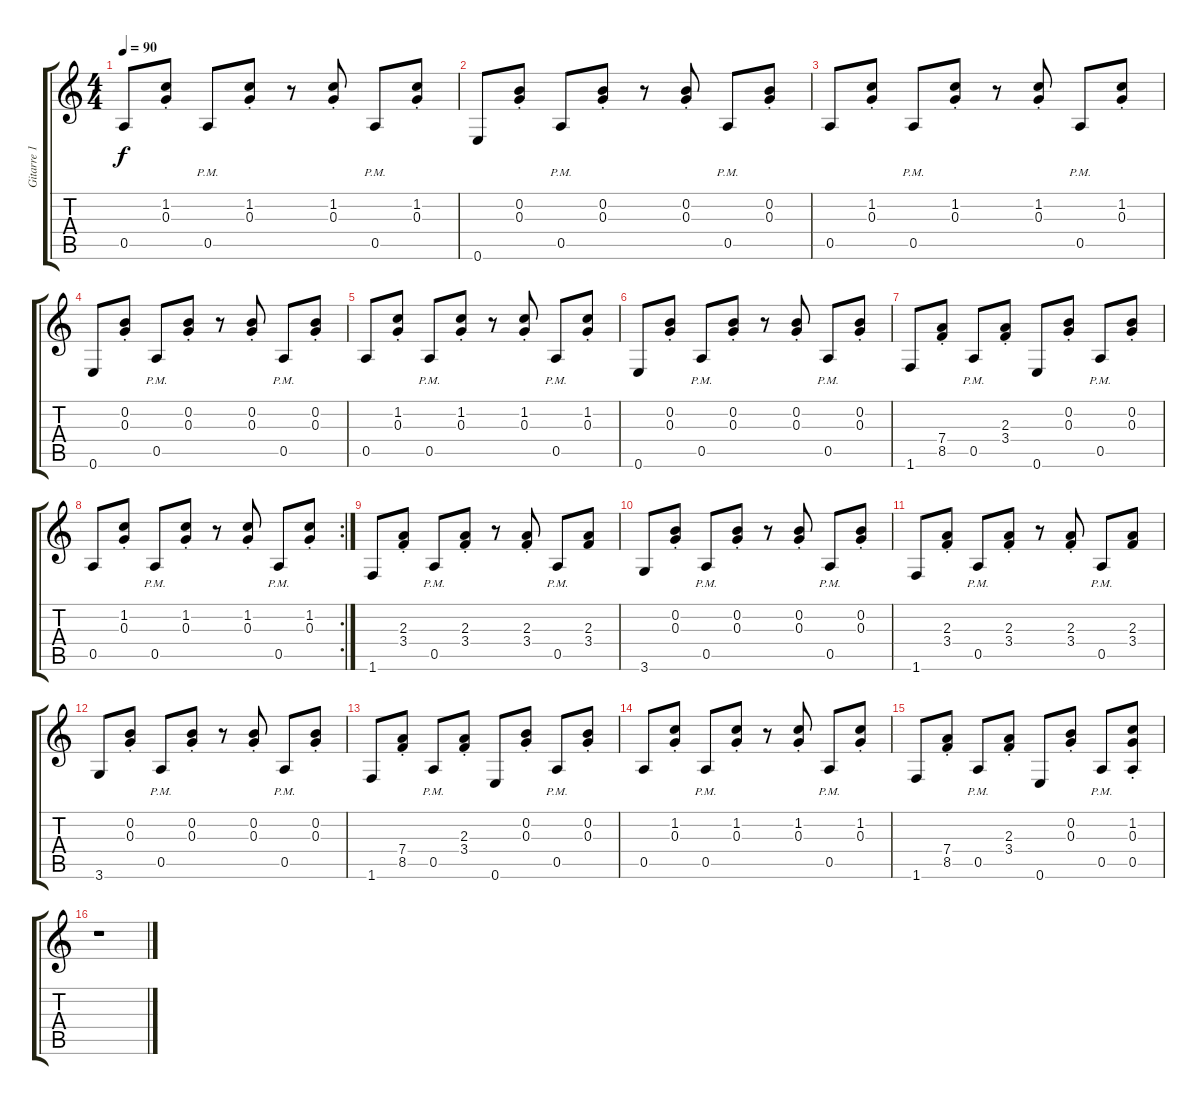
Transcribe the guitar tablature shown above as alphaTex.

\track ("Gitarre 1" "Gitarre 1") {instrument electricguitarjazz}
\staff {score tabs}
\tuning (E4 B3 G3 D3 A2 E2) {hide}
\ts (4 4)
\tempo 90
\clef g2
\ks c
0.5.8{dy f instrument electricguitarjazz} (1.2{st} 0.3).8 0.5{pm}.8 (1.2{st} 0.3).8 r.8 (1.2 0.3{st}).8 0.5{pm}.8 (1.2{st} 0.3).8 |
0.6.8 (0.2 0.3{st}).8 0.5{pm}.8 (0.2{st} 0.3).8 r.8 (0.2{st} 0.3{st}).8 0.5{pm}.8 (0.2{st} 0.3).8 |
0.5.8 (1.2{st} 0.3).8 0.5{pm}.8 (1.2{st} 0.3).8 r.8 (1.2 0.3{st}).8 0.5{pm}.8 (1.2{st} 0.3).8 |
0.6.8 (0.2 0.3{st}).8 0.5{pm}.8 (0.2{st} 0.3).8 r.8 (0.2{st} 0.3{st}).8 0.5{pm}.8 (0.2{st} 0.3).8 |
0.5.8 (1.2{st} 0.3).8 0.5{pm}.8 (1.2{st} 0.3).8 r.8 (1.2 0.3{st}).8 0.5{pm}.8 (1.2{st} 0.3).8 |
0.6.8 (0.2 0.3{st}).8 0.5{pm}.8 (0.2{st} 0.3).8 r.8 (0.2{st} 0.3{st}).8 0.5{pm}.8 (0.2{st} 0.3).8 |
1.6.8 (7.4{st} 8.5{st}).8 0.5{pm}.8 (2.3{st} 3.4{st}).8 0.6.8 (0.2{st} 0.3{st}).8 0.5{pm}.8 (0.2{st} 0.3).8 |
\rc 2
0.5.8 (1.2{st} 0.3).8 0.5{pm}.8 (1.2{st} 0.3).8 r.8 (1.2 0.3{st}).8 0.5{pm}.8 (1.2{st} 0.3).8 |
1.6.8 (2.3{st} 3.4{st}).8 0.5{pm}.8 (2.3{st} 3.4{st}).8 r.8 (2.3{st} 3.4).8 0.5{pm}.8 (2.3 3.4).8 |
3.6.8 (0.2{st} 0.3).8 0.5{pm}.8 (0.2{st} 0.3).8 r.8 (0.2{st} 0.3{st}).8 0.5{pm}.8 (0.2{st} 0.3).8 |
1.6.8 (2.3{st} 3.4{st}).8 0.5{pm}.8 (2.3{st} 3.4{st}).8 r.8 (2.3{st} 3.4).8 0.5{pm}.8 (2.3 3.4).8 |
3.6.8 (0.2{st} 0.3).8 0.5{pm}.8 (0.2{st} 0.3).8 r.8 (0.2{st} 0.3{st}).8 0.5{pm}.8 (0.2{st} 0.3).8 |
1.6.8 (7.4{st} 8.5{st}).8 0.5{pm}.8 (2.3{st} 3.4{st}).8 0.6.8 (0.2{st} 0.3{st}).8 0.5{pm}.8 (0.2{st} 0.3).8 |
0.5.8 (1.2{st} 0.3).8 0.5{pm}.8 (1.2{st} 0.3).8 r.8 (1.2 0.3{st}).8 0.5{pm}.8 (1.2{st} 0.3).8 |
1.6.8 (7.4{st} 8.5{st}).8 0.5{pm}.8 (2.3{st} 3.4{st}).8 0.6.8 (0.2{st} 0.3{st}).8 0.5{pm}.8 (1.2{st} 0.3 0.5).8 |
r.1
